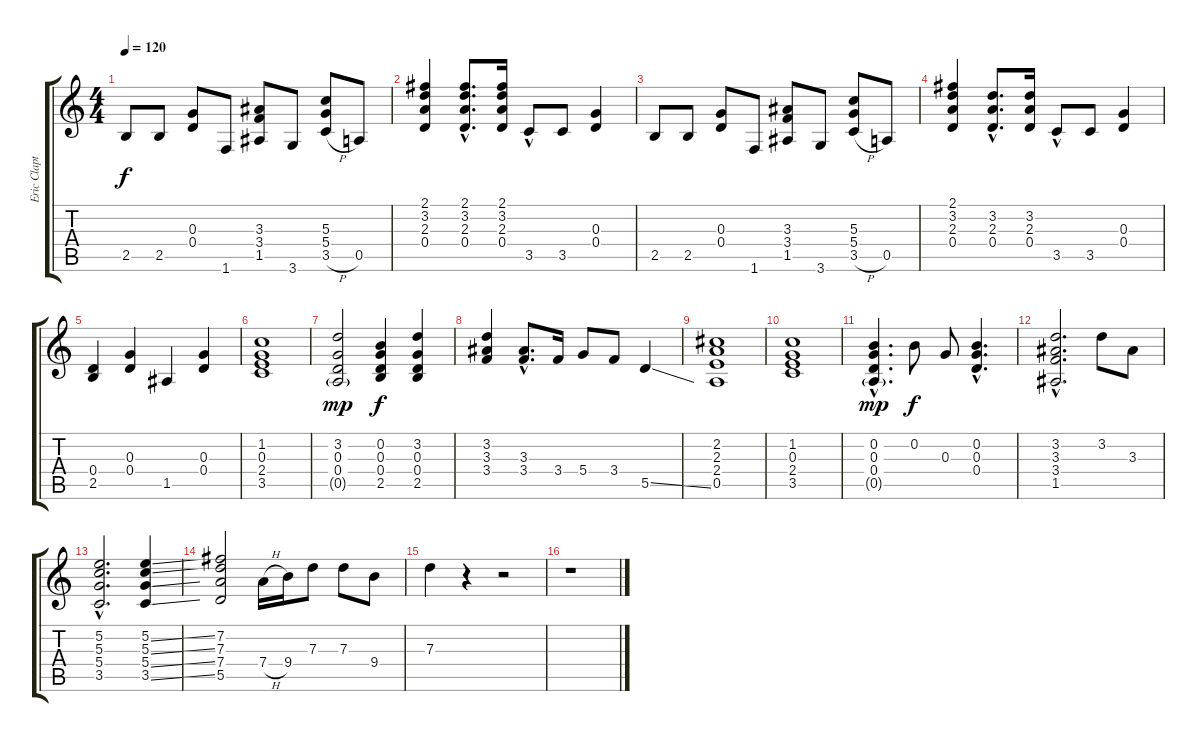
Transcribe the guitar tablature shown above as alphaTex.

\track ("Eric Clapton" "Eric Clapt") {instrument distortionguitar}
\staff {score tabs}
\tuning (E4 B3 G3 D3 A2 E2) {hide}
\ts (4 4)
\tempo 120
\clef g2
\ks c
2.5.8{dy f} 2.5.8 (0.3 0.4).8 1.6.8 (3.3 3.4 1.5).8 3.6.8 (5.3 5.4 3.5{h}).8 0.5.8 |
(2.1 3.2 2.3 0.4).4 (2.1{hac} 3.2{hac} 2.3{hac} 0.4{hac}).8{d} (2.1 3.2 2.3 0.4).16 3.5{hac}.8 3.5.8 (0.3 0.4).4 |
2.5.8 2.5.8 (0.3 0.4).8 1.6.8 (3.3 3.4 1.5).8 3.6.8 (5.3 5.4 3.5{h}).8 0.5.8 |
(2.1 3.2 2.3 0.4).4 (3.2{hac} 2.3{hac} 0.4{hac}).8{d} (3.2 2.3 0.4).16 3.5{hac}.8 3.5.8 (0.3 0.4).4 |
(0.4 2.5).4 (0.3 0.4).4 1.5.4 (0.3 0.4).4 |
(1.2 0.3 2.4 3.5).1{volume 10} |
(3.2 0.3 0.4 0.5{g}).2{dy mp} (0.2 0.3 0.4 2.5).4{dy f} (3.2 0.3 0.4 2.5).4 |
(3.2 3.3 3.4).4 (3.3{hac} 3.4{hac}).8{d} 3.4.16 5.4.8 3.4.8 5.5{ss}.4 |
(2.2 2.3 2.4 0.5).1 |
(1.2 0.3 2.4 3.5).1 |
(0.2{hac} 0.3{hac} 0.4{hac} 0.5{g hac}).4{d dy mp} 0.2.8{dy f} 0.3.8 (0.2{hac} 0.3{hac} 0.4{hac}).4{d} |
(3.2{hac} 3.3{hac} 3.4{hac} 1.5{hac}).2{d} 3.2.8 3.3.8 |
(5.2{hac} 5.3{hac} 5.4{hac} 3.5{hac}).2{d} (5.2{ss} 5.3{ss} 5.4{ss} 3.5{ss}).4 |
(7.2 7.3 7.4 5.5).2 7.4{h}.16 9.4.16 7.3.8 7.3.8 9.4.8 |
7.3.4 r.4 r.2 |
r.1
